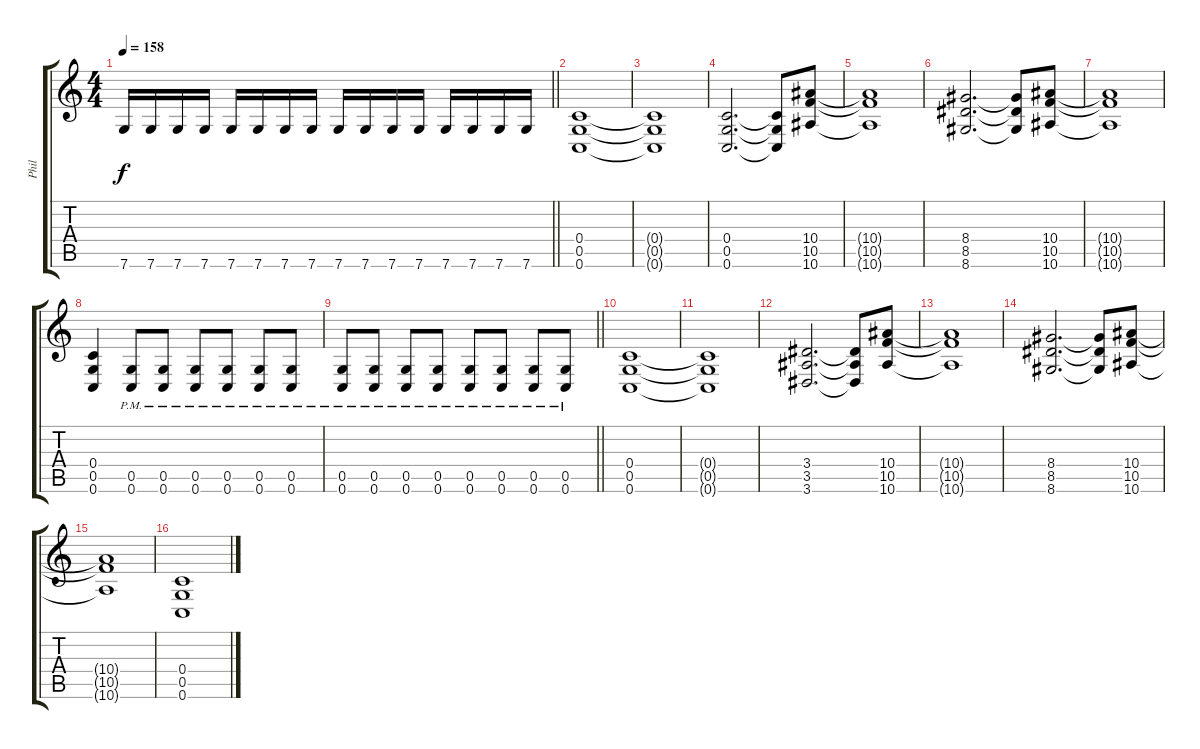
\track ("Phil" "Phil") {instrument distortionguitar}
\staff {score tabs}
\tuning (D4 A3 F3 C3 G2 C2) {hide}
\ts (4 4)
\tempo 158
\clef g2
\barLineRight lightlight
\ks c
7.6.16{dy f} 7.6.16 7.6.16 7.6.16 7.6.16 7.6.16 7.6.16 7.6.16 7.6.16 7.6.16 7.6.16 7.6.16 7.6.16 7.6.16 7.6.16 7.6.16 |
(0.4 0.5 0.6).1 |
(0.4{t} 0.5{t} 0.6{t}).1 |
(0.4 0.5 0.6).2{d} (0.4{t} 0.5{t} 0.6{t}).8 (10.4 10.5 10.6).8 |
(10.4{t} 10.5{t} 10.6{t}).1 |
(8.4 8.5 8.6).2{d} (8.4{t} 8.5{t} 8.6{t}).8 (10.4 10.5 10.6).8 |
(10.4{t} 10.5{t} 10.6{t}).1 |
(0.4 0.5 0.6).4 (0.5{pm} 0.6{pm}).8 (0.5{pm} 0.6{pm}).8 (0.5{pm} 0.6{pm}).8 (0.5{pm} 0.6{pm}).8 (0.5{pm} 0.6{pm}).8 (0.5{pm} 0.6{pm}).8 |
\barLineRight lightlight
(0.5{pm} 0.6{pm}).8 (0.5{pm} 0.6{pm}).8 (0.5{pm} 0.6{pm}).8 (0.5{pm} 0.6{pm}).8 (0.5{pm} 0.6{pm}).8 (0.5{pm} 0.6{pm}).8 (0.5{pm} 0.6{pm}).8 (0.5{pm} 0.6{pm}).8 |
(0.4 0.5 0.6).1 |
(0.4{t} 0.5{t} 0.6{t}).1 |
(3.4 3.5 3.6).2{d} (3.4{t} 3.5{t} 3.6{t}).8 (10.4 10.5 10.6).8 |
(10.4{t} 10.5{t} 10.6{t}).1 |
(8.4 8.5 8.6).2{d} (8.4{t} 8.5{t} 8.6{t}).8 (10.4 10.5 10.6).8 |
(10.4{t} 10.5{t} 10.6{t}).1 |
(0.4 0.5 0.6).1
